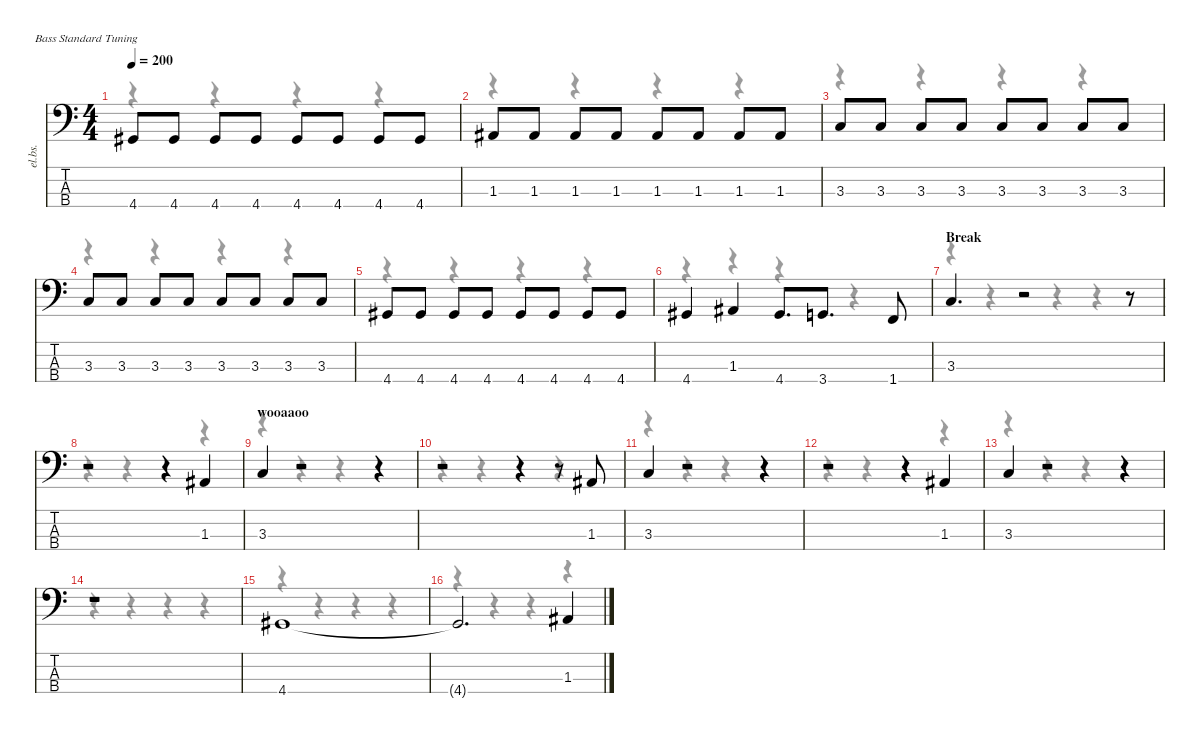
\hideDynamics
\bracketExtendMode nobrackets
\otherSystemsTrackNameOrientation horizontal
\track ("Bass" "el.bs.") {instrument electricbassfinger}
\staff {score tabs}
\tuning (G2 D2 A1 E1)
\voice
\ts (4 4)
\scale
0.977884
\tempo 200
\accidentals auto
\clef f4
\ottava regular
\simile none
\ks c
4.4{acc #}.8{dy f} 4.4{acc #}.8 4.4{acc #}.8 4.4{acc #}.8 4.4{acc #}.8 4.4{acc #}.8 4.4{acc #}.8 4.4{acc #}.8 |
\scale
0.977884 1.3{acc #}.8 1.3{acc #}.8 1.3{acc #}.8 1.3{acc #}.8 1.3{acc #}.8 1.3{acc #}.8 1.3{acc #}.8 1.3{acc #}.8 |
\scale
1.10656 3.3.8 3.3.8 3.3.8 3.3.8 3.3.8 3.3.8 3.3.8 3.3.8 |
\scale
0.988476 3.3.8 3.3.8 3.3.8 3.3.8 3.3.8 3.3.8 3.3.8 3.3.8 |
\scale
0.968862 4.4{acc #}.8 4.4{acc #}.8 4.4{acc #}.8 4.4{acc #}.8 4.4{acc #}.8 4.4{acc #}.8 4.4{acc #}.8 4.4{acc #}.8 |
\scale
0.985338 4.4{acc #}.4 1.3{acc #}.4 4.4{acc #}.8{d} 3.4.8{d} 1.4.8 |
\section ("" "Break")
\scale
0.968862 3.3.4{d} r.2 r.8 |
\scale
1.00495 r.2 r.4 1.3{acc #}.4 |
\section ("" "wooaaoo")
\scale
0.988476 3.3.4 r.2 r.4 |
\scale
0.988476 r.2 r.4 r.8 1.3{acc #}.8 |
\scale
1.10617 3.3.4 r.2 r.4 |
\scale
0.968469 r.2 r.4 1.3{acc #}.4 |
\scale
0.988084 3.3.4 r.2 r.4 |
\scale
0.988084 r.1 |
\scale
0.968469 4.4{acc #}.1 |
\scale
1.00456 4.4{t acc #}.2{d} 1.3{acc #}.4
\voice
\clef f4
\ottava regular
\simile none
\ks c
r.4{dy mf} r.4 r.4 r.4 |
r.4 r.4 r.4 r.4 |
r.4 r.4 r.4 r.4 |
r.4 r.4 r.4 r.4 |
r.4 r.4 r.4 r.4 |
r.4 r.4 r.4 r.4 |
r.4 r.4 r.4 r.4 |
r.4 r.4 r.4 r.4 |
r.4 r.4 r.4 r.4 |
r.4 r.4 r.4 r.4 |
r.4 r.4 r.4 r.4 |
r.4 r.4 r.4 r.4 |
r.4 r.4 r.4 r.4 |
r.4 r.4 r.4 r.4 |
r.4 r.4 r.4 r.4 |
r.4 r.4 r.4 r.4
